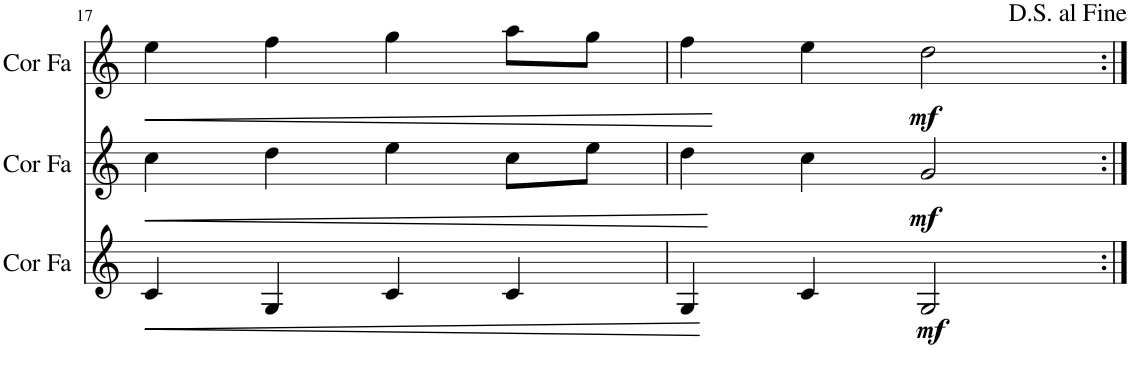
**kern	**dynam	**kern	**dynam	**kern	**dynam
*part3	*part3	*part2	*part2	*part1	*part1
*staff3	*staff3	*staff2	*staff2	*staff1	*staff1
*I"Cor en Fa	*	*I"Cor en Fa	*	*I"Cor en Fa	*
*I'Cor Fa	*	*I'Cor Fa	*	*I'Cor Fa	*
!!LO:PB:g=z
*clefG2	*	*clefG2	*	*clefG2	*
*Trd4c7	*	*Trd4c7	*	*Trd4c7	*
*k[]	*	*k[]	*	*k[]	*
*M4/4	*	*M4/4	*	*M4/4	*
=17	=17	=17	=17	=17	=17
!	!LO:HP:b	!	!LO:HP:b	!	!LO:HP:b
4c/	<	4cc\	<	4ee\	<
4G/	.	4dd\	.	4ff\	.
4c/	.	4ee\	.	4gg\	.
4c/	.	8cc\L	.	8aa\L	.
.	.	8ee\J	.	8gg\J	.
.	[	.	[	.	[
=18	=18	=18	=18	=18	=18
4G/	.	4dd\	.	4ff\	.
4c/	.	4cc\	.	4ee\	.
!	!LO:DY:b	!	!LO:DY:b	!	!LO:DY:b
2G/	mf	2g/	mf	2dd\	mf
=:|!	=:|!	=:|!	=:|!	=:|!	=:|!
*-	*-	*-	*-	*-	*-
